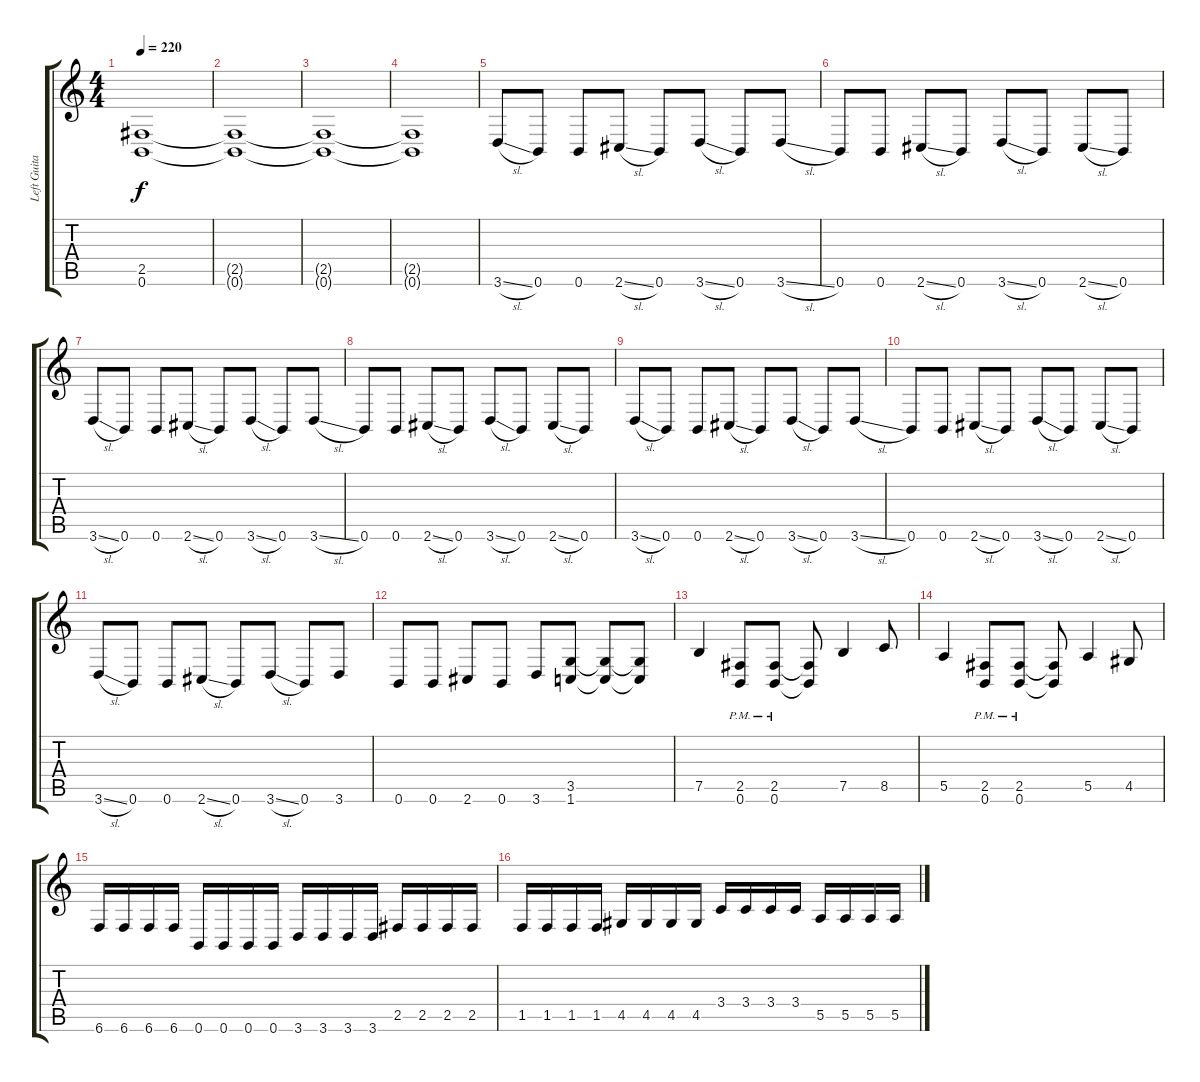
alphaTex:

\track ("Left Guitar " "Left Guita") {instrument distortionguitar}
\staff {score tabs}
\tuning (B3 Gb3 D3 A2 E2 B1) {hide}
\ts (4 4)
\tempo 220
\clef g2
\ks c
(2.5 0.6).1{dy f} |
(2.5{t} 0.6{t}).1 |
(2.5{t} 0.6{t}).1 |
(2.5{t} 0.6{t}).1 |
3.6{sl}.8 0.6.8 0.6.8 2.6{sl}.8 0.6.8 3.6{sl}.8 0.6.8 3.6{sl}.8 |
0.6.8 0.6.8 2.6{sl}.8 0.6.8 3.6{sl}.8 0.6.8 2.6{sl}.8 0.6.8 |
3.6{sl}.8 0.6.8 0.6.8 2.6{sl}.8 0.6.8 3.6{sl}.8 0.6.8 3.6{sl}.8 |
0.6.8 0.6.8 2.6{sl}.8 0.6.8 3.6{sl}.8 0.6.8 2.6{sl}.8 0.6.8 |
3.6{sl}.8 0.6.8 0.6.8 2.6{sl}.8 0.6.8 3.6{sl}.8 0.6.8 3.6{sl}.8 |
0.6.8 0.6.8 2.6{sl}.8 0.6.8 3.6{sl}.8 0.6.8 2.6{sl}.8 0.6.8 |
3.6{sl}.8 0.6.8 0.6.8 2.6{sl}.8 0.6.8 3.6{sl}.8 0.6.8 3.6.8 |
0.6.8 0.6.8 2.6.8 0.6.8 3.6.8 (3.5 1.6).8 (3.5{t} 1.6{t}).8 (3.5{t} 1.6{t}).8 |
7.5.4 (2.5{pm} 0.6{pm}).8 (2.5{pm} 0.6{pm}).8 (2.5{t} 0.6{t}).8 7.5.4 8.5.8 |
5.5.4 (2.5{pm} 0.6{pm}).8 (2.5{pm} 0.6{pm}).8 (2.5{t} 0.6{t}).8 5.5.4 4.5.8 |
6.6.16 6.6.16 6.6.16 6.6.16 0.6.16 0.6.16 0.6.16 0.6.16 3.6.16 3.6.16 3.6.16 3.6.16 2.5.16 2.5.16 2.5.16 2.5.16 |
1.5.16 1.5.16 1.5.16 1.5.16 4.5.16 4.5.16 4.5.16 4.5.16 3.4.16 3.4.16 3.4.16 3.4.16 5.5.16 5.5.16 5.5.16 5.5.16
